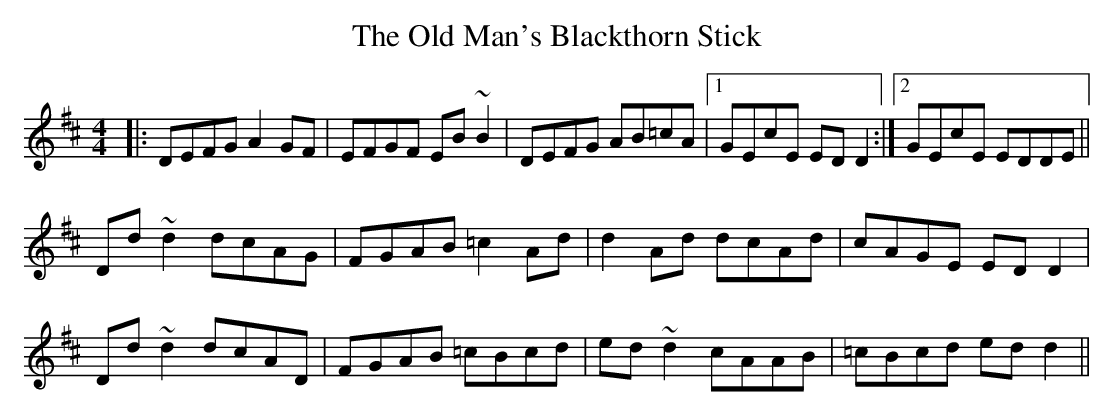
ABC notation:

X:1
T: The Old Man's Blackthorn Stick
M: 4/4
L: 1/8
K: Dmaj
|:DEFG A2GF|EFGF EB~B2|DEFG AB=cA|1 GEcE EDD2:|2 GEcE EDDE||
Dd~d2 dcAG|FGAB =c2Ad|d2Ad dcAd|cAGE EDD2|
Dd~d2 dcAD|FGAB =cBcd|ed~d2 cAAB|=cBcd edd2||
